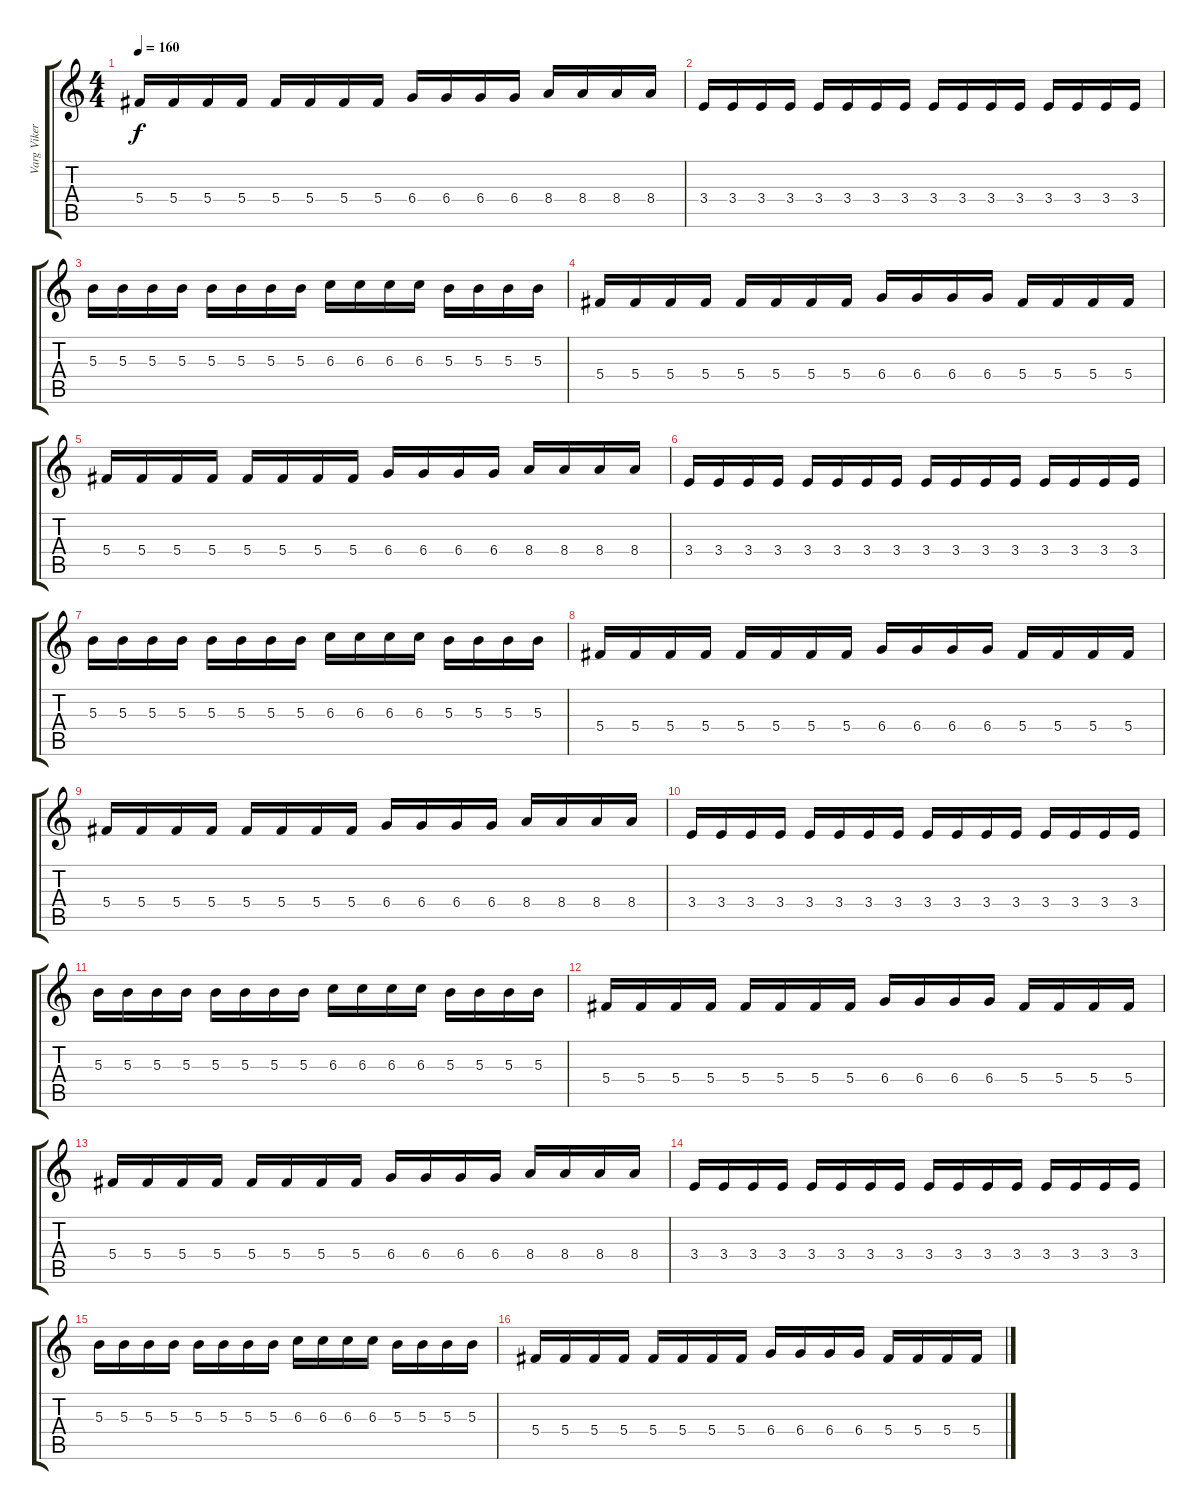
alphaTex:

\track ("Varg Vikernes" "Varg Viker") {instrument distortionguitar}
\staff {score tabs}
\tuning (Eb4 Bb3 Gb3 Db3 Ab2 Eb2) {hide}
\ts (4 4)
\tempo 160
\clef g2
\ks c
5.4.16{dy f} 5.4.16 5.4.16 5.4.16 5.4.16 5.4.16 5.4.16 5.4.16 6.4.16 6.4.16 6.4.16 6.4.16 8.4.16 8.4.16 8.4.16 8.4.16 |
3.4.16 3.4.16 3.4.16 3.4.16 3.4.16 3.4.16 3.4.16 3.4.16 3.4.16 3.4.16 3.4.16 3.4.16 3.4.16 3.4.16 3.4.16 3.4.16 |
5.3.16 5.3.16 5.3.16 5.3.16 5.3.16 5.3.16 5.3.16 5.3.16 6.3.16 6.3.16 6.3.16 6.3.16 5.3.16 5.3.16 5.3.16 5.3.16 |
5.4.16 5.4.16 5.4.16 5.4.16 5.4.16 5.4.16 5.4.16 5.4.16 6.4.16 6.4.16 6.4.16 6.4.16 5.4.16 5.4.16 5.4.16 5.4.16 |
5.4.16 5.4.16 5.4.16 5.4.16 5.4.16 5.4.16 5.4.16 5.4.16 6.4.16 6.4.16 6.4.16 6.4.16 8.4.16 8.4.16 8.4.16 8.4.16 |
3.4.16 3.4.16 3.4.16 3.4.16 3.4.16 3.4.16 3.4.16 3.4.16 3.4.16 3.4.16 3.4.16 3.4.16 3.4.16 3.4.16 3.4.16 3.4.16 |
5.3.16 5.3.16 5.3.16 5.3.16 5.3.16 5.3.16 5.3.16 5.3.16 6.3.16 6.3.16 6.3.16 6.3.16 5.3.16 5.3.16 5.3.16 5.3.16 |
5.4.16 5.4.16 5.4.16 5.4.16 5.4.16 5.4.16 5.4.16 5.4.16 6.4.16 6.4.16 6.4.16 6.4.16 5.4.16 5.4.16 5.4.16 5.4.16 |
5.4.16 5.4.16 5.4.16 5.4.16 5.4.16 5.4.16 5.4.16 5.4.16 6.4.16 6.4.16 6.4.16 6.4.16 8.4.16 8.4.16 8.4.16 8.4.16 |
3.4.16 3.4.16 3.4.16 3.4.16 3.4.16 3.4.16 3.4.16 3.4.16 3.4.16 3.4.16 3.4.16 3.4.16 3.4.16 3.4.16 3.4.16 3.4.16 |
5.3.16 5.3.16 5.3.16 5.3.16 5.3.16 5.3.16 5.3.16 5.3.16 6.3.16 6.3.16 6.3.16 6.3.16 5.3.16 5.3.16 5.3.16 5.3.16 |
5.4.16 5.4.16 5.4.16 5.4.16 5.4.16 5.4.16 5.4.16 5.4.16 6.4.16 6.4.16 6.4.16 6.4.16 5.4.16 5.4.16 5.4.16 5.4.16 |
5.4.16 5.4.16 5.4.16 5.4.16 5.4.16 5.4.16 5.4.16 5.4.16 6.4.16 6.4.16 6.4.16 6.4.16 8.4.16 8.4.16 8.4.16 8.4.16 |
3.4.16 3.4.16 3.4.16 3.4.16 3.4.16 3.4.16 3.4.16 3.4.16 3.4.16 3.4.16 3.4.16 3.4.16 3.4.16 3.4.16 3.4.16 3.4.16 |
5.3.16 5.3.16 5.3.16 5.3.16 5.3.16 5.3.16 5.3.16 5.3.16 6.3.16 6.3.16 6.3.16 6.3.16 5.3.16 5.3.16 5.3.16 5.3.16 |
5.4.16 5.4.16 5.4.16 5.4.16 5.4.16 5.4.16 5.4.16 5.4.16 6.4.16 6.4.16 6.4.16 6.4.16 5.4.16 5.4.16 5.4.16 5.4.16
